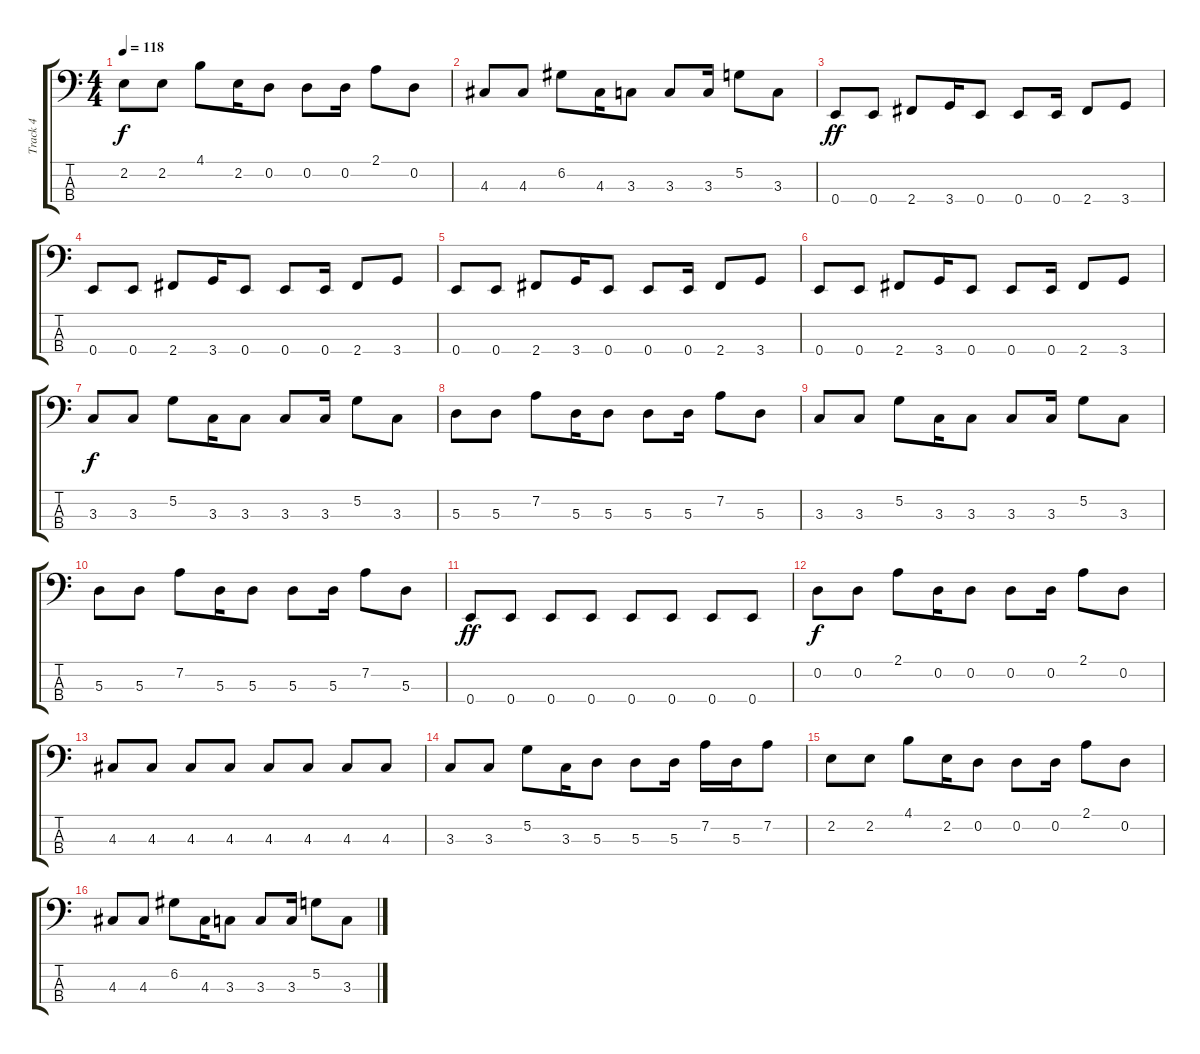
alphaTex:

\track ("Track 4" "Track 4") {instrument electricbassfinger}
\staff {score tabs}
\tuning (G2 D2 A1 E1) {hide}
\ts (4 4)
\tempo 118
\clef f4
\ks c
2.2.8{dy f} 2.2.8 4.1.8 2.2.16 0.2.8 0.2.8 0.2.16 2.1.8 0.2.8 |
4.3.8 4.3.8 6.2.8 4.3.16 3.3.8 3.3.8 3.3.16 5.2.8 3.3.8 |
0.4.8{dy ff} 0.4.8 2.4.8 3.4.16 0.4.8 0.4.8 0.4.16 2.4.8 3.4.8 |
0.4.8 0.4.8 2.4.8 3.4.16 0.4.8 0.4.8 0.4.16 2.4.8 3.4.8 |
0.4.8 0.4.8 2.4.8 3.4.16 0.4.8 0.4.8 0.4.16 2.4.8 3.4.8 |
0.4.8 0.4.8 2.4.8 3.4.16 0.4.8 0.4.8 0.4.16 2.4.8 3.4.8 |
3.3.8{dy f} 3.3.8 5.2.8 3.3.16 3.3.8 3.3.8 3.3.16 5.2.8 3.3.8 |
5.3.8 5.3.8 7.2.8 5.3.16 5.3.8 5.3.8 5.3.16 7.2.8 5.3.8 |
3.3.8 3.3.8 5.2.8 3.3.16 3.3.8 3.3.8 3.3.16 5.2.8 3.3.8 |
5.3.8 5.3.8 7.2.8 5.3.16 5.3.8 5.3.8 5.3.16 7.2.8 5.3.8 |
0.4.8{dy ff} 0.4.8 0.4.8 0.4.8 0.4.8 0.4.8 0.4.8 0.4.8 |
0.2.8{dy f} 0.2.8 2.1.8 0.2.16 0.2.8 0.2.8 0.2.16 2.1.8 0.2.8 |
4.3.8 4.3.8 4.3.8 4.3.8 4.3.8 4.3.8 4.3.8 4.3.8 |
3.3.8 3.3.8 5.2.8 3.3.16 5.3.8 5.3.8 5.3.16 7.2.16 5.3.16 7.2.8 |
2.2.8 2.2.8 4.1.8 2.2.16 0.2.8 0.2.8 0.2.16 2.1.8 0.2.8 |
4.3.8 4.3.8 6.2.8 4.3.16 3.3.8 3.3.8 3.3.16 5.2.8 3.3.8
